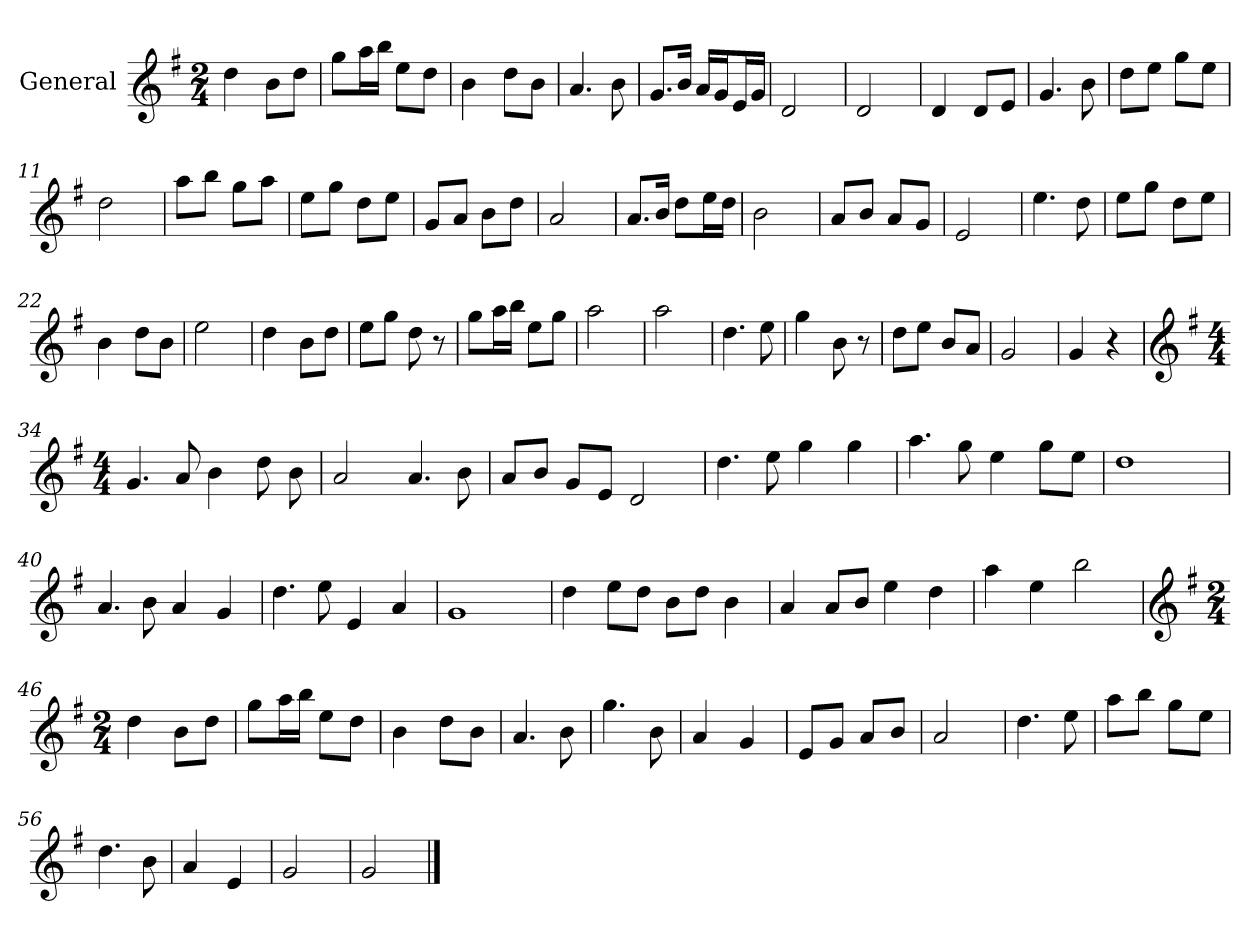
**kern
*part1
*staff1
*I"General
*clefG2
*k[f#]
*M2/4
*MM78
=1
4dd
8b\L
8dd\J
=2
8gg\L
16aa\L
16bb\JJ
8ee\L
8dd\J
=3
4b
8dd\L
8b\J
=4
!LO:N:vis=4.
4a
8b
=5
!LO:N:vis=8.
8g/L
16b/Jk
16a/LL
16g/J
16e/L
16g/JJ
=6
2d
=7
2d
=8
4d
8d/L
8e/J
=9
!LO:N:vis=4.
4g
8b
=10
8dd\L
8ee\J
8gg\L
8ee\J
=11
2dd
=12
8aa\L
8bb\J
8gg\L
8aa\J
=13
8ee\L
8gg\J
8dd\L
8ee\J
=14
8g/L
8a/J
8b\L
8dd\J
=15
2a
=16
!LO:N:vis=8.
8a/L
16b/Jk
8dd\L
16ee\L
16dd\JJ
=17
2b
=18
8a/L
8b/J
8a/L
8g/J
=19
2e
=20
!LO:N:vis=4.
4ee
8dd
=21
8ee\L
8gg\J
8dd\L
8ee\J
=22
4b
8dd\L
8b\J
=23
2ee
=24
4dd
8b\L
8dd\J
=25
8ee\L
8gg\J
8dd
8r
=26
8gg\L
16aa\L
16bb\JJ
8ee\L
8gg\J
=27
2aa
=28
2aa
=29
!LO:N:vis=4.
4dd
8ee
=30
4gg
8b
8r
=31
8dd\L
8ee\J
8b/L
8a/J
=32
2g
=33
4g
4r
=34
*clefG2
*k[f#]
*M4/4
!LO:N:vis=4.
4g
8a
4b
8dd
8b
=35
2a
!LO:N:vis=4.
4a
8b
=36
8a/L
8b/J
8g/L
8e/J
2d
=37
!LO:N:vis=4.
4dd
8ee
4gg
4gg
=38
!LO:N:vis=4.
4aa
8gg
4ee
8gg\L
8ee\J
=39
1dd
=40
!LO:N:vis=4.
4a
8b
4a
4g
=41
!LO:N:vis=4.
4dd
8ee
4e
4a
=42
1g
=43
4dd
8ee\L
8dd\J
8b\L
8dd\J
4b
=44
4a
8a/L
8b/J
4ee
4dd
=45
4aa
4ee
2bb
=46
*clefG2
*k[f#]
*M2/4
4dd
8b\L
8dd\J
=47
8gg\L
16aa\L
16bb\JJ
8ee\L
8dd\J
=48
4b
8dd\L
8b\J
=49
!LO:N:vis=4.
4a
8b
=50
!LO:N:vis=4.
4gg
8b
=51
4a
4g
=52
8e/L
8g/J
8a/L
8b/J
=53
2a
=54
!LO:N:vis=4.
4dd
8ee
=55
8aa\L
8bb\J
8gg\L
8ee\J
=56
!LO:N:vis=4.
4dd
8b
=57
4a
4e
=58
2g
=59
2g
==
*-
